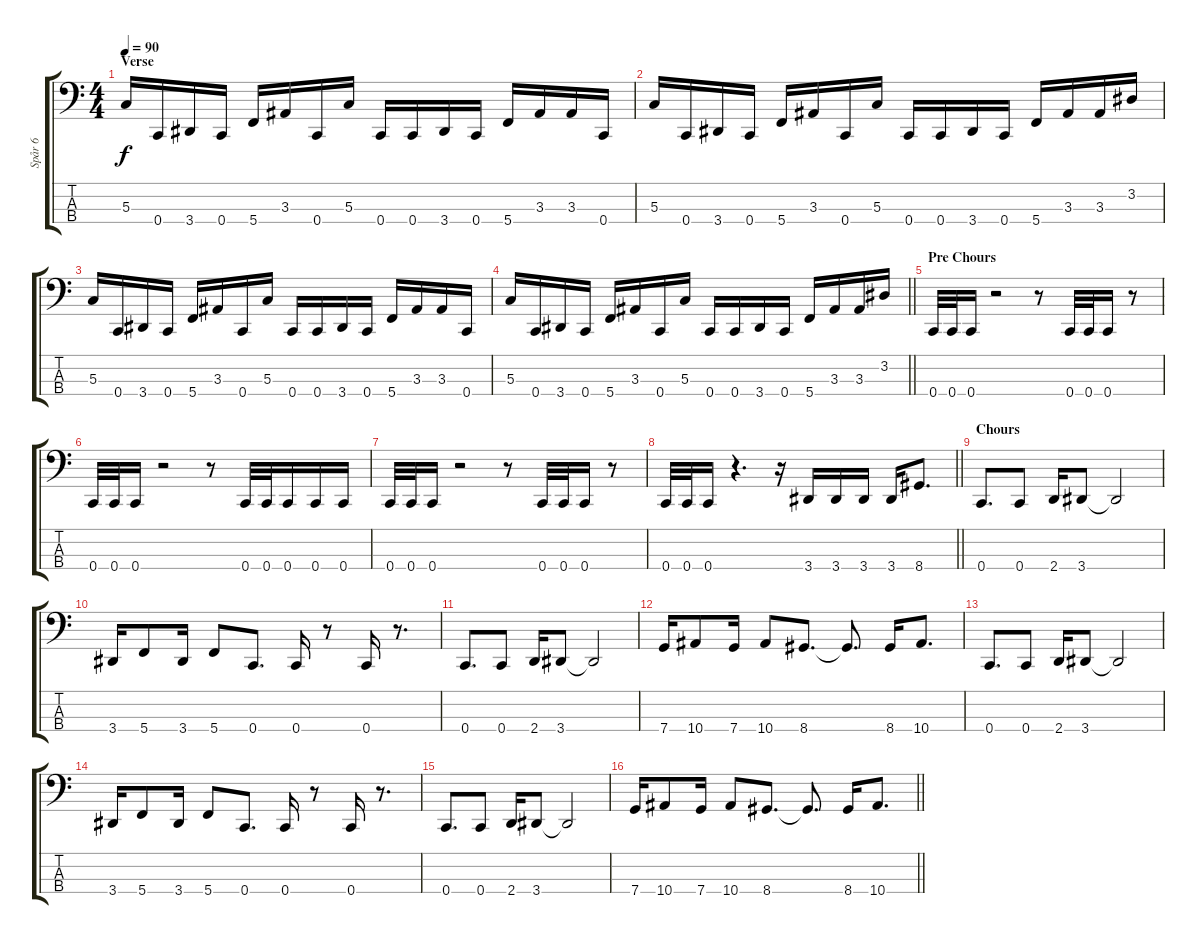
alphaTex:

\track ("Spår 6" "Spår 6") {instrument slapbass1}
\staff {score tabs}
\tuning (F2 C2 G1 C1) {hide}
\ts (4 4)
\section ("" "Verse")
\tempo 90
\clef f4
\ks c
5.3.16{dy f} 0.4.16 3.4.16 0.4.16 5.4.16 3.3.16 0.4.16 5.3.16 0.4.16 0.4.16 3.4.16 0.4.16 5.4.16 3.3.16 3.3.16 0.4.16 |
5.3.16 0.4.16 3.4.16 0.4.16 5.4.16 3.3.16 0.4.16 5.3.16 0.4.16 0.4.16 3.4.16 0.4.16 5.4.16 3.3.16 3.3.16 3.2.16 |
5.3.16 0.4.16 3.4.16 0.4.16 5.4.16 3.3.16 0.4.16 5.3.16 0.4.16 0.4.16 3.4.16 0.4.16 5.4.16 3.3.16 3.3.16 0.4.16 |
\barLineRight lightlight
5.3.16 0.4.16 3.4.16 0.4.16 5.4.16 3.3.16 0.4.16 5.3.16 0.4.16 0.4.16 3.4.16 0.4.16 5.4.16 3.3.16 3.3.16 3.2.16 |
\section ("" "Pre Chours")
0.4.32 0.4.32 0.4.16 r.2 r.8 0.4.32 0.4.32 0.4.16 r.8 |
0.4.32 0.4.32 0.4.16 r.2 r.8 0.4.32 0.4.32 0.4.16 0.4.16 0.4.16 |
0.4.32 0.4.32 0.4.16 r.2 r.8 0.4.32 0.4.32 0.4.16 r.8 |
\barLineRight lightlight
0.4.32 0.4.32 0.4.16 r.4{d} r.16 3.4.16 3.4.16 3.4.16 3.4.16 8.4.8{d} |
\section ("" "Chours")
0.4.8{d} 0.4.8 2.4.16 3.4.8 3.4{t}.2 |
3.4.16 5.4.8 3.4.16 5.4.8 0.4.8{d} 0.4.16 r.8 0.4.16 r.8{d} |
0.4.8{d} 0.4.8 2.4.16 3.4.8 3.4{t}.2 |
7.4.16 10.4.8 7.4.16 10.4.8 8.4.8{d} 8.4{t}.8{d} 8.4.16 10.4.8{d} |
0.4.8{d} 0.4.8 2.4.16 3.4.8 3.4{t}.2 |
3.4.16 5.4.8 3.4.16 5.4.8 0.4.8{d} 0.4.16 r.8 0.4.16 r.8{d} |
0.4.8{d} 0.4.8 2.4.16 3.4.8 3.4{t}.2 |
\barLineRight lightlight
7.4.16 10.4.8 7.4.16 10.4.8 8.4.8{d} 8.4{t}.8{d} 8.4.16 10.4.8{d}
